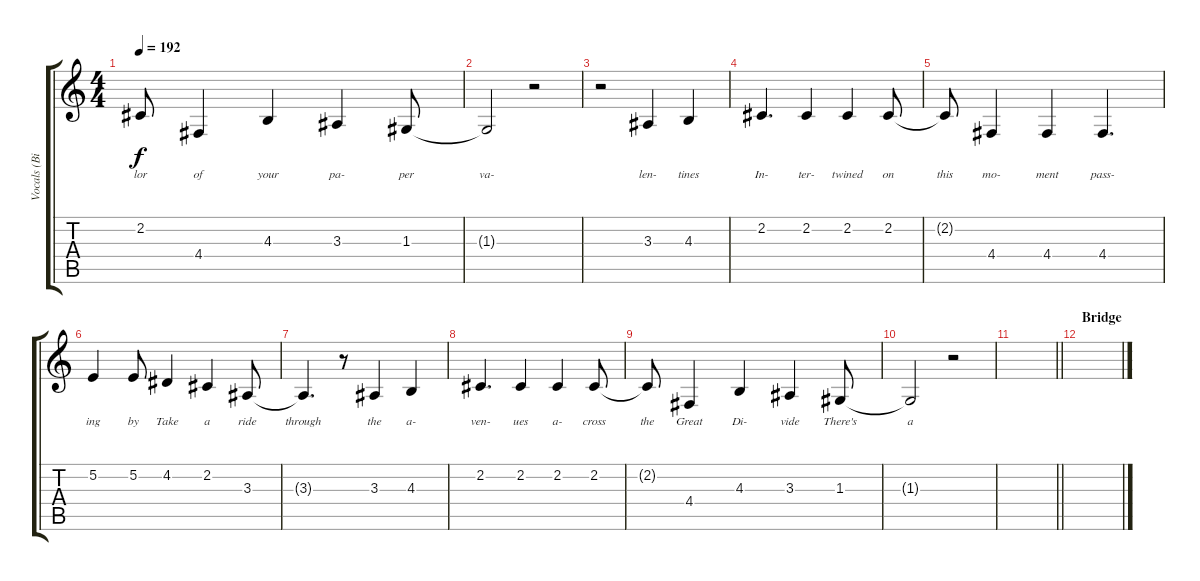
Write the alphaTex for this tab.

\track ("Vocals (Billie Joe Armstrong)" "Vocals (Bi") {instrument clarinet}
\staff {score tabs}
\tuning (E4 B3 G3 D3 A2 E2) {hide}
\ts (4 4)
\tempo 192
\clef g2
\ks c
2.2{t}.8{lyrics (0 "lor") lyrics (1 "") lyrics (2 "") lyrics (3 "") lyrics (4 "") dy f} 4.4.4{lyrics (0 "of") lyrics (1 "") lyrics (2 "") lyrics (3 "") lyrics (4 "")} 4.3.4{lyrics (0 "your") lyrics (1 "") lyrics (2 "") lyrics (3 "") lyrics (4 "")} 3.3.4{lyrics (0 "pa-") lyrics (1 "") lyrics (2 "") lyrics (3 "") lyrics (4 "")} 1.3.8{lyrics (0 "per") lyrics (1 "") lyrics (2 "") lyrics (3 "") lyrics (4 "")} |
1.3{t}.2{lyrics (0 "va-") lyrics (1 "") lyrics (2 "") lyrics (3 "") lyrics (4 "")} r.2 |
r.2 3.3.4{lyrics (0 "len-") lyrics (1 "") lyrics (2 "") lyrics (3 "") lyrics (4 "")} 4.3.4{lyrics (0 "tines") lyrics (1 "") lyrics (2 "") lyrics (3 "") lyrics (4 "")} |
2.2.4{d lyrics (0 "In-") lyrics (1 "") lyrics (2 "") lyrics (3 "") lyrics (4 "")} 2.2.4{lyrics (0 "ter-") lyrics (1 "") lyrics (2 "") lyrics (3 "") lyrics (4 "")} 2.2.4{lyrics (0 "twined") lyrics (1 "") lyrics (2 "") lyrics (3 "") lyrics (4 "")} 2.2.8{lyrics (0 "on") lyrics (1 "") lyrics (2 "") lyrics (3 "") lyrics (4 "")} |
2.2{t}.8{lyrics (0 "this") lyrics (1 "") lyrics (2 "") lyrics (3 "") lyrics (4 "")} 4.4.4{lyrics (0 "mo-") lyrics (1 "") lyrics (2 "") lyrics (3 "") lyrics (4 "")} 4.4.4{lyrics (0 "ment") lyrics (1 "") lyrics (2 "") lyrics (3 "") lyrics (4 "")} 4.4.4{d lyrics (0 "pass-") lyrics (1 "") lyrics (2 "") lyrics (3 "") lyrics (4 "")} |
5.2.4{lyrics (0 "ing") lyrics (1 "") lyrics (2 "") lyrics (3 "") lyrics (4 "")} 5.2.8{lyrics (0 "by") lyrics (1 "") lyrics (2 "") lyrics (3 "") lyrics (4 "")} 4.2.4{lyrics (0 "Take") lyrics (1 "") lyrics (2 "") lyrics (3 "") lyrics (4 "")} 2.2.4{lyrics (0 "a") lyrics (1 "") lyrics (2 "") lyrics (3 "") lyrics (4 "")} 3.3.8{lyrics (0 "ride") lyrics (1 "") lyrics (2 "") lyrics (3 "") lyrics (4 "")} |
3.3{t}.4{d lyrics (0 "through") lyrics (1 "") lyrics (2 "") lyrics (3 "") lyrics (4 "")} r.8 3.3.4{lyrics (0 "the") lyrics (1 "") lyrics (2 "") lyrics (3 "") lyrics (4 "")} 4.3.4{lyrics (0 "a-") lyrics (1 "") lyrics (2 "") lyrics (3 "") lyrics (4 "")} |
2.2.4{d lyrics (0 "ven-") lyrics (1 "") lyrics (2 "") lyrics (3 "") lyrics (4 "")} 2.2.4{lyrics (0 "ues") lyrics (1 "") lyrics (2 "") lyrics (3 "") lyrics (4 "")} 2.2.4{lyrics (0 "a-") lyrics (1 "") lyrics (2 "") lyrics (3 "") lyrics (4 "")} 2.2.8{lyrics (0 "cross") lyrics (1 "") lyrics (2 "") lyrics (3 "") lyrics (4 "")} |
2.2{t}.8{lyrics (0 "the") lyrics (1 "") lyrics (2 "") lyrics (3 "") lyrics (4 "")} 4.4.4{lyrics (0 "Great") lyrics (1 "") lyrics (2 "") lyrics (3 "") lyrics (4 "")} 4.3.4{lyrics (0 "Di-") lyrics (1 "") lyrics (2 "") lyrics (3 "") lyrics (4 "")} 3.3.4{lyrics (0 "vide") lyrics (1 "") lyrics (2 "") lyrics (3 "") lyrics (4 "")} 1.3.8{lyrics (0 "There's") lyrics (1 "") lyrics (2 "") lyrics (3 "") lyrics (4 "")} |
1.3{t}.2{lyrics (0 "a") lyrics (1 "") lyrics (2 "") lyrics (3 "") lyrics (4 "")} r.2 |
\barLineRight lightlight
|
\section ("" "Bridge")
